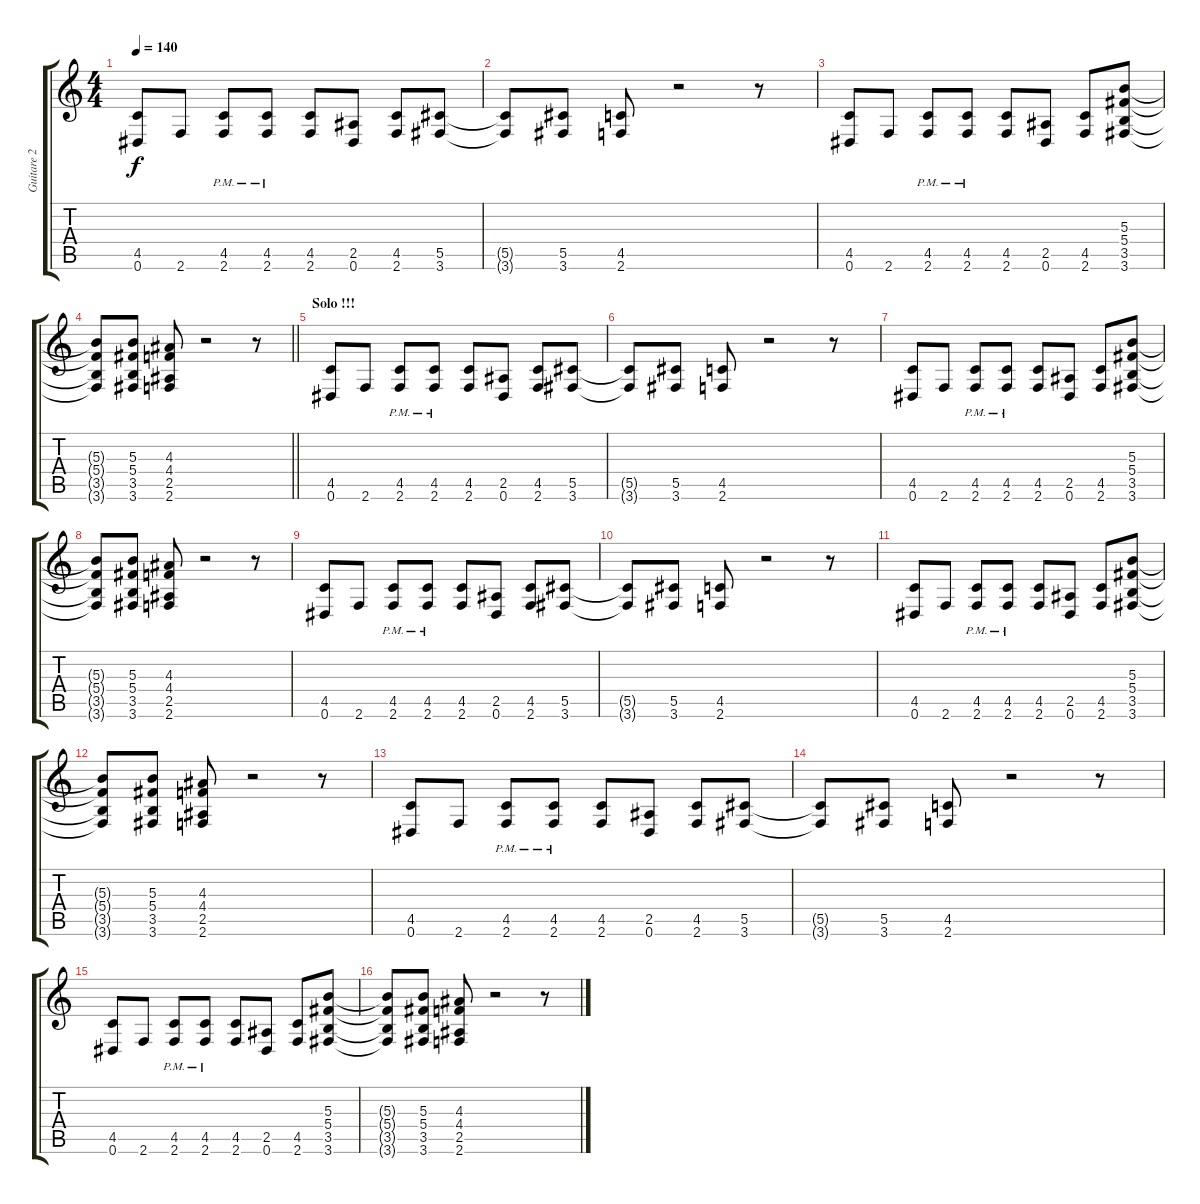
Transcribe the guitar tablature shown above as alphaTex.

\track ("Guitare 2 (rythmique)" "Guitare 2 ") {instrument overdrivenguitar}
\staff {score tabs}
\tuning (Eb4 Bb3 Gb3 Db3 Ab2 Eb2) {hide}
\ts (4 4)
\tempo 140
\clef g2
\ks c
(4.5 0.6).8{dy f} 2.6.8 (4.5{pm} 2.6{pm}).8 (4.5{pm} 2.6{pm}).8 (4.5 2.6).8 (2.5 0.6).8 (4.5 2.6).8 (5.5 3.6).8 |
(5.5{t} 3.6{t}).8 (5.5 3.6).8 (4.5 2.6).8 r.2 r.8 |
(4.5 0.6).8 2.6.8 (4.5{pm} 2.6{pm}).8 (4.5{pm} 2.6{pm}).8 (4.5 2.6).8 (2.5 0.6).8 (4.5 2.6).8 (5.3 5.4 3.5 3.6).8 |
\barLineRight lightlight
(5.3{t} 5.4{t} 3.5{t} 3.6{t}).8 (5.3 5.4 3.5 3.6).8 (4.3 4.4 2.5 2.6).8 r.2 r.8 |
\section ("" "Solo !!!")
(4.5 0.6).8 2.6.8 (4.5{pm} 2.6{pm}).8 (4.5{pm} 2.6{pm}).8 (4.5 2.6).8 (2.5 0.6).8 (4.5 2.6).8 (5.5 3.6).8 |
(5.5{t} 3.6{t}).8 (5.5 3.6).8 (4.5 2.6).8 r.2 r.8 |
(4.5 0.6).8 2.6.8 (4.5{pm} 2.6{pm}).8 (4.5{pm} 2.6{pm}).8 (4.5 2.6).8 (2.5 0.6).8 (4.5 2.6).8 (5.3 5.4 3.5 3.6).8 |
(5.3{t} 5.4{t} 3.5{t} 3.6{t}).8 (5.3 5.4 3.5 3.6).8 (4.3 4.4 2.5 2.6).8 r.2 r.8 |
(4.5 0.6).8 2.6.8 (4.5{pm} 2.6{pm}).8 (4.5{pm} 2.6{pm}).8 (4.5 2.6).8 (2.5 0.6).8 (4.5 2.6).8 (5.5 3.6).8 |
(5.5{t} 3.6{t}).8 (5.5 3.6).8 (4.5 2.6).8 r.2 r.8 |
(4.5 0.6).8 2.6.8 (4.5{pm} 2.6{pm}).8 (4.5{pm} 2.6{pm}).8 (4.5 2.6).8 (2.5 0.6).8 (4.5 2.6).8 (5.3 5.4 3.5 3.6).8 |
(5.3{t} 5.4{t} 3.5{t} 3.6{t}).8 (5.3 5.4 3.5 3.6).8 (4.3 4.4 2.5 2.6).8 r.2 r.8 |
(4.5 0.6).8 2.6.8 (4.5{pm} 2.6{pm}).8 (4.5{pm} 2.6{pm}).8 (4.5 2.6).8 (2.5 0.6).8 (4.5 2.6).8 (5.5 3.6).8 |
(5.5{t} 3.6{t}).8 (5.5 3.6).8 (4.5 2.6).8 r.2 r.8 |
(4.5 0.6).8 2.6.8 (4.5{pm} 2.6{pm}).8 (4.5{pm} 2.6{pm}).8 (4.5 2.6).8 (2.5 0.6).8 (4.5 2.6).8 (5.3 5.4 3.5 3.6).8 |
(5.3{t} 5.4{t} 3.5{t} 3.6{t}).8 (5.3 5.4 3.5 3.6).8 (4.3 4.4 2.5 2.6).8 r.2 r.8
